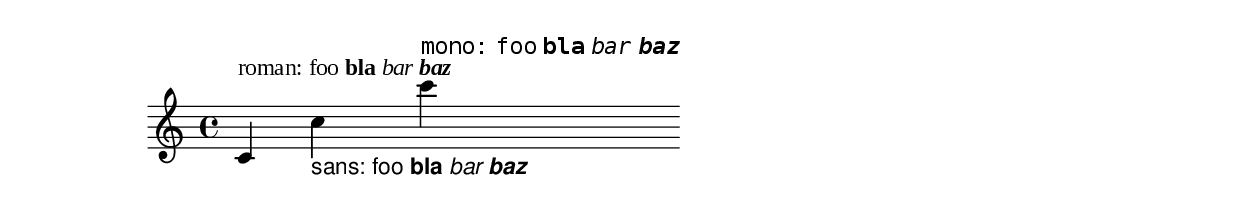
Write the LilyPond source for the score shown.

\header {

  texidoc = "The default font families for text can be
  overridden with @code{make-pango-font-tree}"

}

\version "2.12.0"

\paper  {
  % change for other default global staff size. 
  myStaffSize = #20


  %{

  run

      lilypond -dshow-available-fonts blabla

  to show all fonts available in the process log.  
  
  %}

  
  #(define fonts
    (make-pango-font-tree "Times New Roman"
                          "Nimbus Sans"
                          "Luxi Mono"

;;     "Helvetica"
;;     "Courier"

     (/ myStaffSize 20)))
}

\relative {

  c'^\markup { roman: foo \bold bla \italic bar \italic \bold baz }
  c'_\markup {
    \override #'(font-family . sans)
    {
      sans: foo \bold bla \italic bar \italic \bold baz
    }
  }
  c'^\markup {
    \override #'(font-family . typewriter)
    {
      mono: foo \bold bla \italic bar \italic \bold baz
    }
  }
}  
